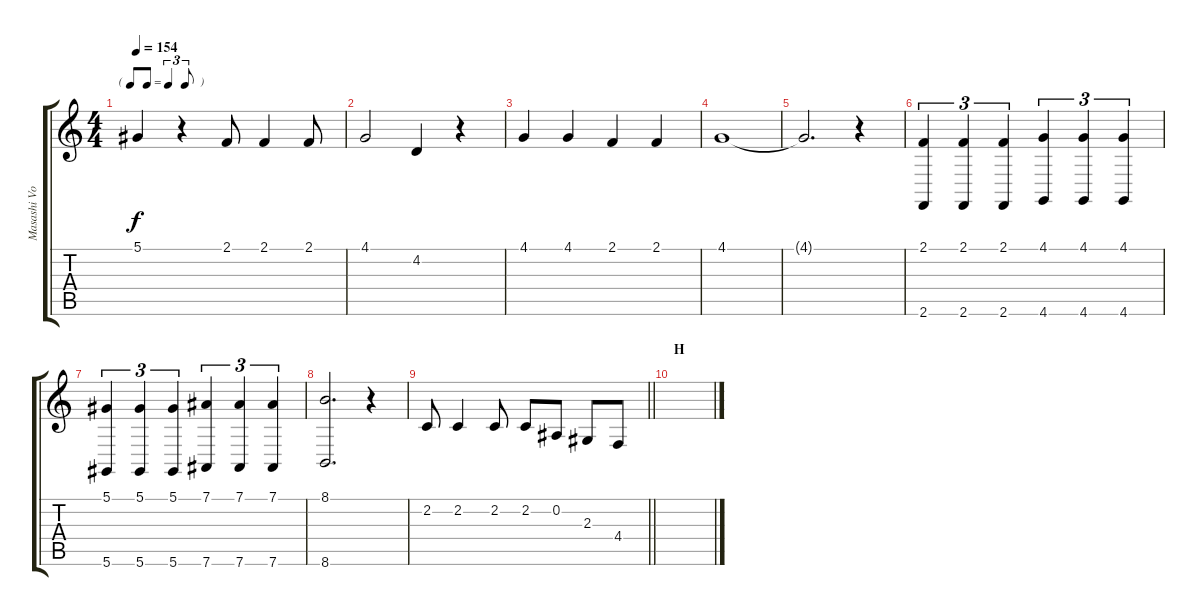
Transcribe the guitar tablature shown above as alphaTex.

\track ("Masashi Vocals" "Masashi Vo") {instrument altosax}
\staff {score tabs}
\tuning (Eb4 Bb3 Gb3 Db3 Ab2 Eb2) {hide}
\ts (4 4)
\tf triplet8th
\tempo 154
\clef g2
\ks c
5.1{t}.4{dy f} r.4 2.1.8 2.1.4 2.1.8 |
4.1.2 4.2.4 r.4 |
4.1.4 4.1.4 2.1.4 2.1.4 |
4.1.1 |
4.1{t}.2{d} r.4 |
(2.1 2.6).4{tu (3 2)} (2.1 2.6).4{tu (3 2)} (2.1 2.6).4{tu (3 2)} (4.1 4.6).4{tu (3 2)} (4.1 4.6).4{tu (3 2)} (4.1 4.6).4{tu (3 2)} |
(5.1 5.6).4{tu (3 2)} (5.1 5.6).4{tu (3 2)} (5.1 5.6).4{tu (3 2)} (7.1 7.6).4{tu (3 2)} (7.1 7.6).4{tu (3 2)} (7.1 7.6).4{tu (3 2)} |
(8.1 8.6).2{d} r.4 |
\barLineRight lightlight
2.2.8 2.2.4 2.2.8 2.2.8 0.2.8 2.3.8 4.4.8 |
\section ("" "H")
